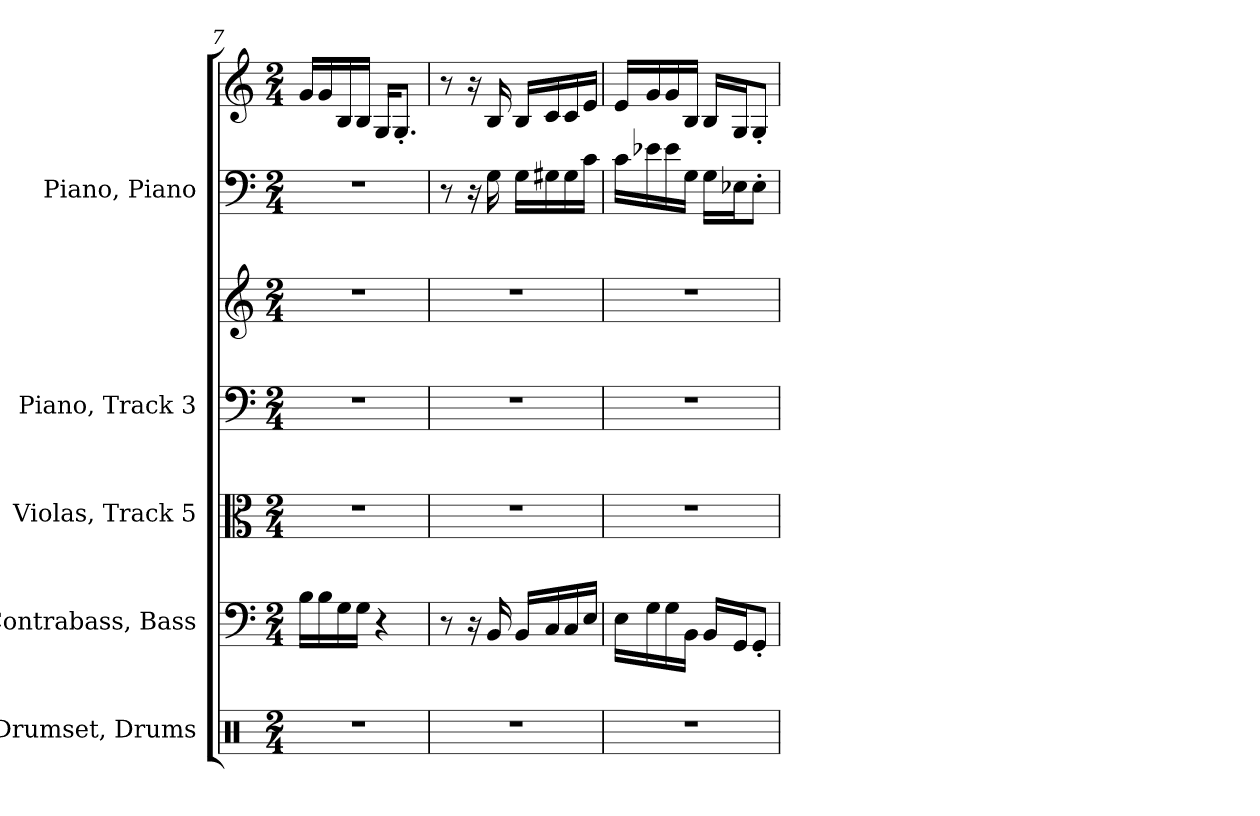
**kern	**kern	**kern	**kern	**kern	**kern	**kern
*part5	*part4	*part3	*part2	*part2	*part1	*part1
*staff7	*staff6	*staff5	*staff4	*staff3	*staff2	*staff1
*I"Drumset, Drums	*I"Contrabass, Bass	*I"Violas, Track  5	*I"Piano, Track  3	*	*I"Piano, Piano	*
*I'D. Set	*I'Cb.	*I'Vlas.	*I'Pno.	*	*I'Pno.	*
!!LO:LB:g=z
*clefX	*clefF4	*clefC3	*clefF4	*clefG2	*clefF4	*clefG2
*	*ITrd7c12	*	*	*	*	*
*k[]	*k[]	*k[]	*k[]	*k[]	*k[]	*k[]
*M2/4	*M2/4	*M2/4	*M2/4	*M2/4	*M2/4	*M2/4
=7	=7	=7	=7	=7	=7	=7
2r	16BB\LL	2r	2r	2r	2r	16g/LL
.	16BB\	.	.	.	.	16g/
.	16GG\	.	.	.	.	16B/
.	16GG\JJ	.	.	.	.	16B/JJ
.	4r	.	.	.	.	16G/KL
.	.	.	.	.	.	8.G'/J
=8	=8	=8	=8	=8	=8	=8
2r	8r	2r	2r	2r	8r	8r
.	16r	.	.	.	16r	16r
.	16BBB/	.	.	.	16G\	16B/
.	16BBB/LL	.	.	.	16G\LL	16B/LL
.	16CC/	.	.	.	16G#X\	16c/
.	16CC/	.	.	.	16G#\	16c/
.	16EE/JJ	.	.	.	16c\JJ	16e/JJ
=9	=9	=9	=9	=9	=9	=9
2r	16EE\LL	2r	2r	2r	16c\LL	16e/LL
.	16GG\	.	.	.	16e-X\	16g/
.	16GG\	.	.	.	16e-\	16g/
.	16BBB\JJ	.	.	.	16G\JJ	16B/JJ
.	16BBB/LL	.	.	.	16G\LL	16B/LL
.	16GGG/J	.	.	.	16E-X\J	16G/J
.	8GGG'/J	.	.	.	8E-'\J	8G'/J
=	=	=	=	=	=	=
*-	*-	*-	*-	*-	*-	*-
